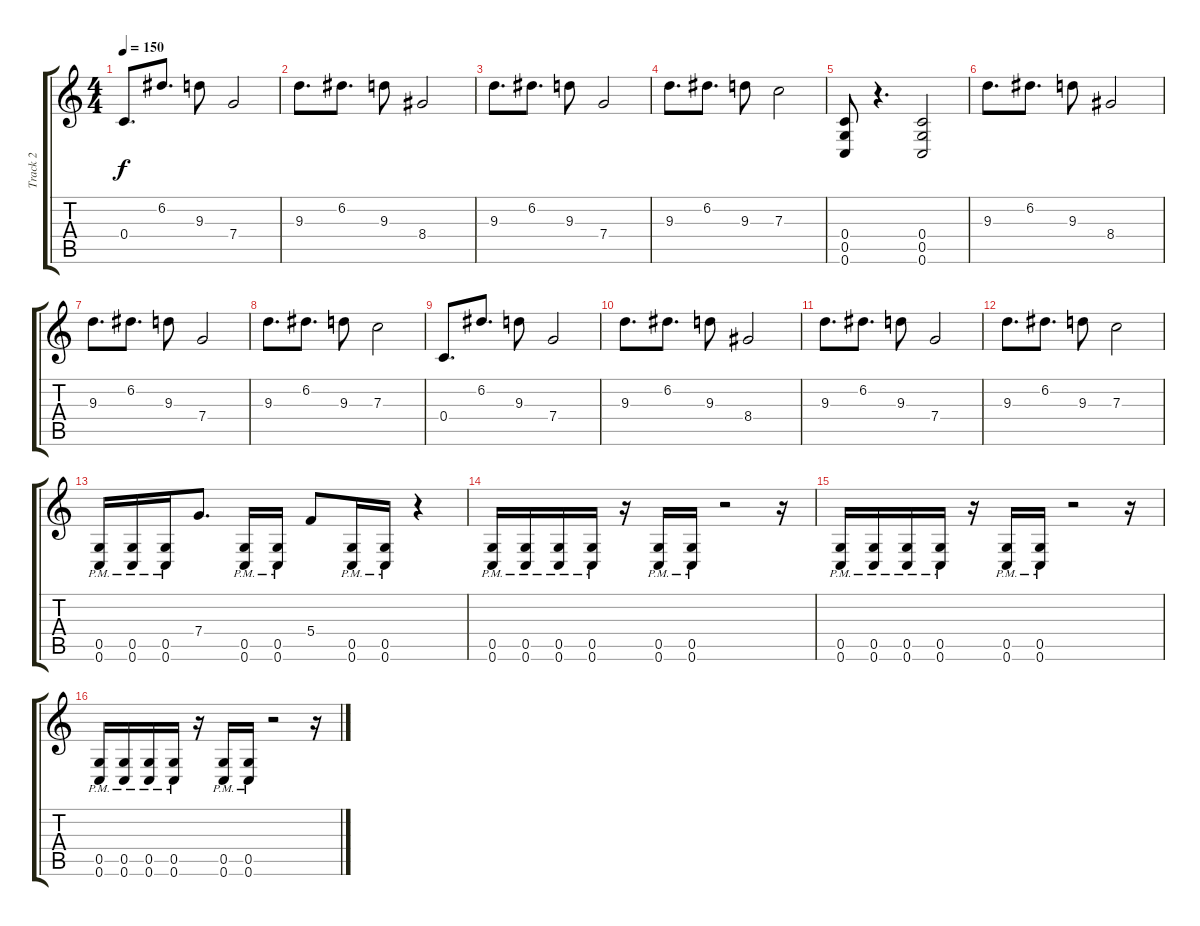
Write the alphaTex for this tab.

\track ("Track 2" "Track 2") {instrument distortionguitar}
\staff {score tabs}
\tuning (D4 A3 F3 C3 G2 C2) {hide}
\ts (4 4)
\tempo 150
\clef g2
\ks c
0.4.8{d dy f} 6.2.8{d} 9.3.8 7.4.2 |
9.3.8{d} 6.2.8{d} 9.3.8 8.4.2 |
9.3.8{d} 6.2.8{d} 9.3.8 7.4.2 |
9.3.8{d} 6.2.8{d} 9.3.8 7.3.2 |
(0.4 0.5 0.6).8 r.4{d} (0.4 0.5 0.6).2 |
9.3.8{d} 6.2.8{d} 9.3.8 8.4.2 |
9.3.8{d} 6.2.8{d} 9.3.8 7.4.2 |
9.3.8{d} 6.2.8{d} 9.3.8 7.3.2 |
0.4.8{d} 6.2.8{d} 9.3.8 7.4.2 |
9.3.8{d} 6.2.8{d} 9.3.8 8.4.2 |
9.3.8{d} 6.2.8{d} 9.3.8 7.4.2 |
9.3.8{d} 6.2.8{d} 9.3.8 7.3.2 |
(0.5{pm} 0.6{pm}).16{volume 14} (0.5{pm} 0.6{pm}).16 (0.5{pm} 0.6{pm}).16 7.4.8{d} (0.5{pm} 0.6{pm}).16 (0.5{pm} 0.6{pm}).16 5.4.8 (0.5{pm} 0.6{pm}).16 (0.5{pm} 0.6{pm}).16 r.4 |
(0.5{pm} 0.6{pm}).16 (0.5{pm} 0.6{pm}).16 (0.5{pm} 0.6{pm}).16 (0.5{pm} 0.6{pm}).16 r.16 (0.5{pm} 0.6{pm}).16 (0.5{pm} 0.6{pm}).16 r.2 r.16 |
(0.5{pm} 0.6{pm}).16 (0.5{pm} 0.6{pm}).16 (0.5{pm} 0.6{pm}).16 (0.5{pm} 0.6{pm}).16 r.16 (0.5{pm} 0.6{pm}).16 (0.5{pm} 0.6{pm}).16 r.2 r.16 |
(0.5{pm} 0.6{pm}).16 (0.5{pm} 0.6{pm}).16 (0.5{pm} 0.6{pm}).16 (0.5{pm} 0.6{pm}).16 r.16 (0.5{pm} 0.6{pm}).16 (0.5{pm} 0.6{pm}).16 r.2 r.16
